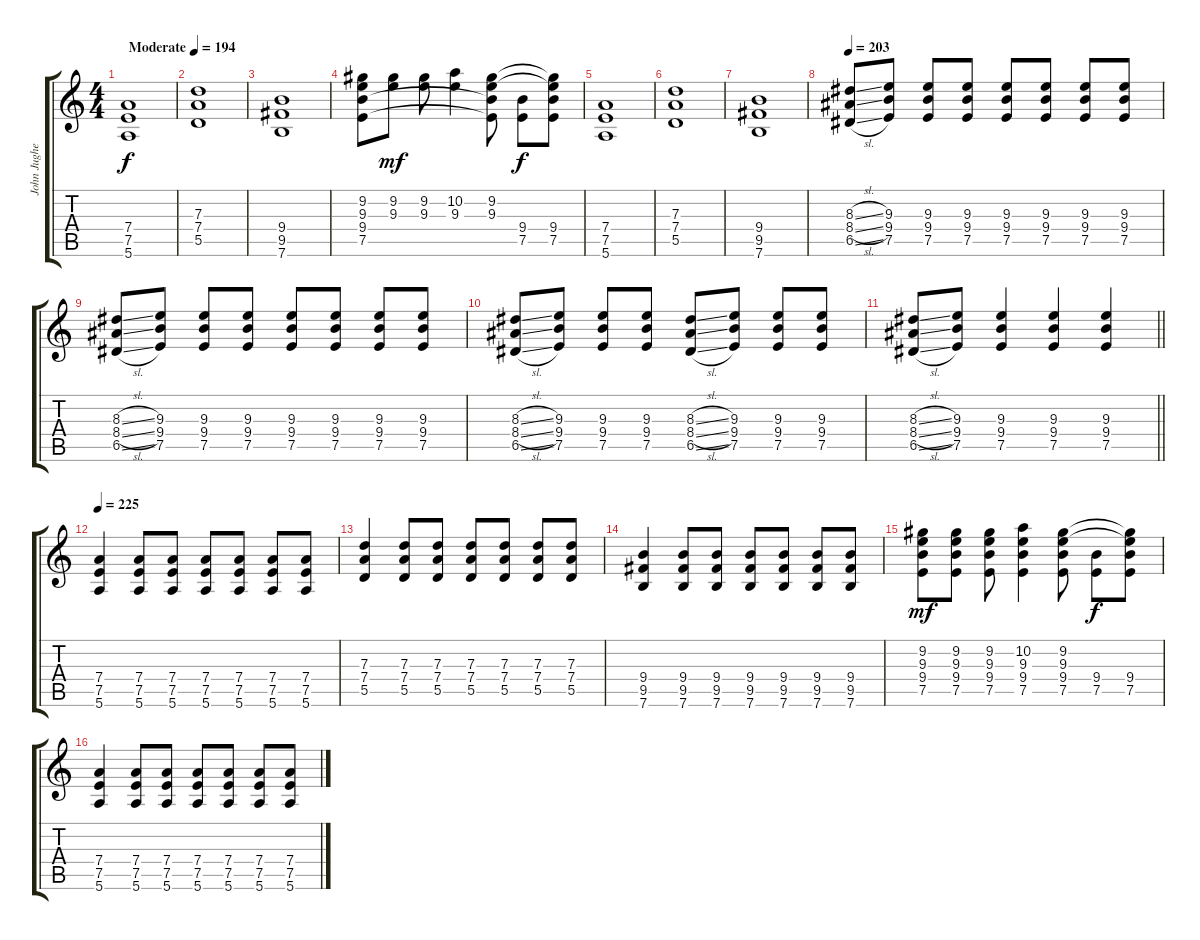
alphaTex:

\track ("John Jughead" "John Jughe") {instrument distortionguitar}
\staff {score tabs}
\tuning (E4 B3 G3 D3 A2 E2) {hide}
\ts (4 4)
\tempo (194 "Moderate")
\clef g2
\ks c
(7.4 7.5 5.6).1{dy f instrument distortionguitar} |
(7.3 7.4 5.5).1 |
(9.4 9.5 7.6).1 |
(9.2 9.3 9.4 7.5).8 (9.2 9.3).8{dy mf} (9.2 9.3).8 (10.2 9.3).4 (9.2 9.3 9.4{t} 7.5{t}).8 (9.4 7.5).8{dy f} (9.2{t} 9.3{t} 9.4 7.5).8 |
(7.4 7.5 5.6).1 |
(7.3 7.4 5.5).1 |
(9.4 9.5 7.6).1 |
\tempo 203
(8.3{sl} 8.4{sl} 6.5{sl}).8 (9.3 9.4 7.5).8 (9.3 9.4 7.5).8 (9.3 9.4 7.5).8 (9.3 9.4 7.5).8 (9.3 9.4 7.5).8 (9.3 9.4 7.5).8 (9.3 9.4 7.5).8 |
(8.3{sl} 8.4{sl} 6.5{sl}).8 (9.3 9.4 7.5).8 (9.3 9.4 7.5).8 (9.3 9.4 7.5).8 (9.3 9.4 7.5).8 (9.3 9.4 7.5).8 (9.3 9.4 7.5).8 (9.3 9.4 7.5).8 |
(8.3{sl} 8.4{sl} 6.5{sl}).8 (9.3 9.4 7.5).8 (9.3 9.4 7.5).8 (9.3 9.4 7.5).8 (8.3{sl} 8.4{sl} 6.5{sl}).8 (9.3 9.4 7.5).8 (9.3 9.4 7.5).8 (9.3 9.4 7.5).8 |
\barLineRight lightlight
(8.3{sl} 8.4{sl} 6.5{sl}).8 (9.3 9.4 7.5).8 (9.3 9.4 7.5).4 (9.3 9.4 7.5).4 (9.3 9.4 7.5).4 |
\section ("" "")
\tempo 225
(7.4 7.5 5.6).4 (7.4 7.5 5.6).8 (7.4 7.5 5.6).8 (7.4 7.5 5.6).8 (7.4 7.5 5.6).8 (7.4 7.5 5.6).8 (7.4 7.5 5.6).8 |
(7.3 7.4 5.5).4 (7.3 7.4 5.5).8 (7.3 7.4 5.5).8 (7.3 7.4 5.5).8 (7.3 7.4 5.5).8 (7.3 7.4 5.5).8 (7.3 7.4 5.5).8 |
(9.4 9.5 7.6).4 (9.4 9.5 7.6).8 (9.4 9.5 7.6).8 (9.4 9.5 7.6).8 (9.4 9.5 7.6).8 (9.4 9.5 7.6).8 (9.4 9.5 7.6).8 |
(9.2 9.3 9.4 7.5).8{dy mf} (9.2 9.3 9.4 7.5).8 (9.2 9.3 9.4 7.5).8 (10.2 9.3 9.4 7.5).4 (9.2 9.3 9.4 7.5).8 (9.4 7.5).8{dy f} (9.2{t} 9.3{t} 9.4 7.5).8 |
(7.4 7.5 5.6).4 (7.4 7.5 5.6).8 (7.4 7.5 5.6).8 (7.4 7.5 5.6).8 (7.4 7.5 5.6).8 (7.4 7.5 5.6).8 (7.4 7.5 5.6).8
